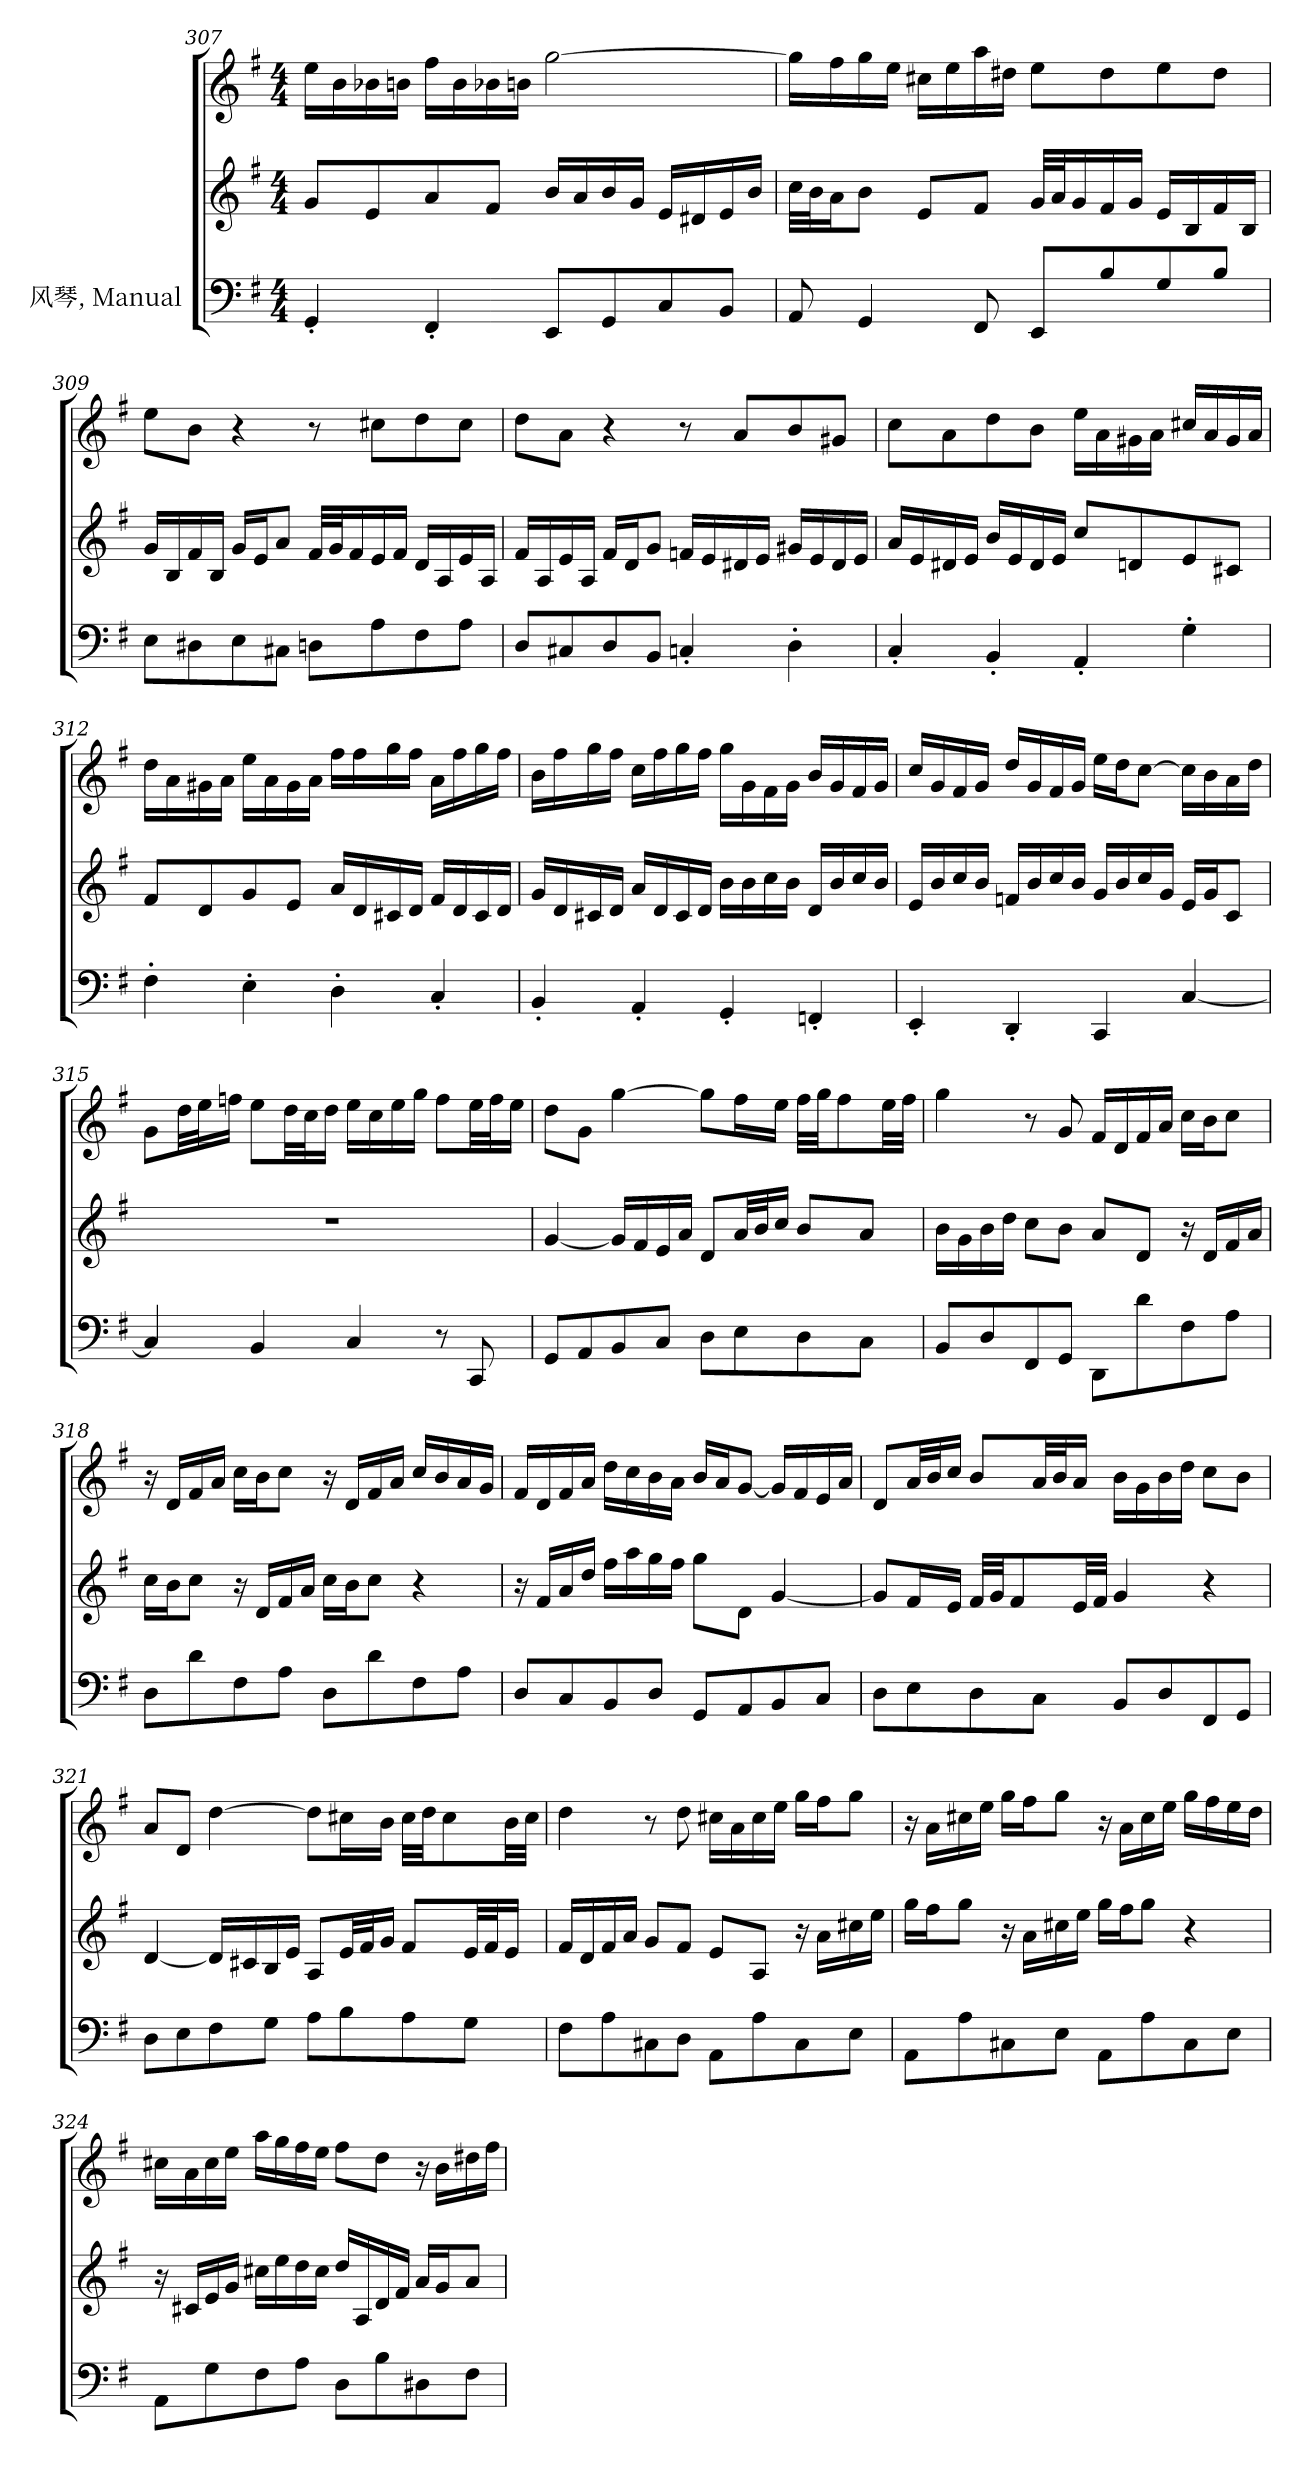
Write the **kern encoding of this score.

**kern	**kern	**kern
*part1	*part1	*part1
*staff3	*staff2	*staff1
*I"风琴, Manual	*	*
!!LO:LB:g=z
*clefF4	*clefG2	*clefG2
*k[f#]	*k[f#]	*k[f#]
*M4/4	*M4/4	*M4/4
=307	=307	=307
4GG'/	8g/L	16ee\LL
.	.	16b\
.	8e/	16b-X\
.	.	16bn\JJ
4FF#'/	8a/	16ff#\LL
.	.	16b\
.	8f#/J	16b-X\
.	.	16bn\JJ
8EE/L	16b/LL	[2gg\
.	16a/	.
8GG/	16b/	.
.	16g/JJ	.
8C/	16e/LL	.
.	16d#X/	.
8BB/J	16e/	.
.	16b/JJ	.
=308	=308	=308
8AA/	32cc\LLL	16gg\LL]
.	32b\J	.
.	16a\J	16ff#\
4GG/	8b\J	16gg\
.	.	16ee\JJ
.	8e/L	16cc#X\LL
.	.	16ee\
8FF#/	8f#/J	16aa\
.	.	16dd#X\JJ
8EE/L	32g/LLL	8ee\L
.	32a/J	.
.	16g/	.
8B/	16f#/	8dd#\
.	16g/JJ	.
8G/	16e/LL	8ee\
.	16B/	.
8B/J	16f#/	8dd#\J
.	16B/JJ	.
!!LO:LB:g=z
=309	=309	=309
8E\L	16g/LL	8ee\L
.	16B/	.
8D#X\	16f#/	8b\J
.	16B/JJ	.
8E\	16g/LL	4r
.	16e/J	.
8C#X\J	8a/J	.
8Dn\L	32f#/LLL	8r
.	32g/J	.
.	16f#/	.
8A\	16e/	8cc#X\L
.	16f#/JJ	.
8F#\	16d/LL	8dd\
.	16A/	.
8A\J	16e/	8cc#\J
.	16A/JJ	.
=310	=310	=310
8D/L	16f#/LL	8dd\L
.	16A/	.
8C#X/	16e/	8a\J
.	16A/JJ	.
8D/	16f#/LL	4r
.	16d/J	.
8BB/J	8g/J	.
4Cn'/	16fn/LL	8r
.	16e/	.
.	16d#X/	8a/L
.	16e/JJ	.
4D'\	16g#X/LL	8b/
.	16e/	.
.	16d#/	8g#X/J
.	16e/JJ	.
!!LO:LB:g=z
=311	=311	=311
4C'/	16a/LL	8cc\L
.	16e/	.
.	16d#X/	8a\
.	16e/JJ	.
4BB'/	16b/LL	8dd\
.	16e/	.
.	16d#/	8b\J
.	16e/JJ	.
4AA'/	8cc/L	16ee\LL
.	.	16a\
.	8dn/	16g#X\
.	.	16a\JJ
4G'\	8e/	16cc#X/LL
.	.	16a/
.	8c#X/J	16g#/
.	.	16a/JJ
=312	=312	=312
4F#'\	8f#/L	16dd\LL
.	.	16a\
.	8d/	16g#X\
.	.	16a\JJ
4E'\	8g/	16ee\LL
.	.	16a\
.	8e/J	16g#\
.	.	16a\JJ
4D'\	16a/LL	16ff#\LL
.	16d/	16ff#\
.	16c#X/	16gg\
.	16d/JJ	16ff#\JJ
4C'/	16f#/LL	16a\LL
.	16d/	16ff#\
.	16c#/	16gg\
.	16d/JJ	16ff#\JJ
!!LO:PB:g=z
=313	=313	=313
4BB'/	16g/LL	16b\LL
.	16d/	16ff#\
.	16c#X/	16gg\
.	16d/JJ	16ff#\JJ
4AA'/	16a/LL	16cc\LL
.	16d/	16ff#\
.	16c#/	16gg\
.	16d/JJ	16ff#\JJ
4GG'/	16b\LL	16gg\LL
.	16b\	16g\
.	16cc\	16f#\
.	16b\JJ	16g\JJ
4FFn'/	16d/LL	16b/LL
.	16b/	16g/
.	16cc/	16f#/
.	16b/JJ	16g/JJ
=314	=314	=314
4EE'/	16e/LL	16cc/LL
.	16b/	16g/
.	16cc/	16f#/
.	16b/JJ	16g/JJ
4DD'/	16fn/LL	16dd/LL
.	16b/	16g/
.	16cc/	16f#/
.	16b/JJ	16g/JJ
4CC/	16g/LL	16ee\LL
.	16b/	16dd\J
.	16cc/	[8cc\J
.	16g/JJ	.
[4C/	16e/LL	16cc\LL]
.	16g/J	16b\
.	8c/J	16a\
.	.	16dd\JJ
!!LO:LB:g=z
=315	=315	=315
4C/]	1r	8g\L
.	.	32dd\LL
.	.	32ee\J
.	.	16ffn\JJ
4BB/	.	8ee\L
.	.	32dd\LL
.	.	32cc\J
.	.	16dd\JJ
4C/	.	16ee\LL
.	.	16cc\
.	.	16ee\
.	.	16gg\JJ
8r	.	8ff\L
8CC/	.	32ee\LL
.	.	32ff\J
.	.	16ee\JJ
=316	=316	=316
8GG/L	[4g/	8dd\L
8AA/	.	8g\J
8BB/	16g/LL]	[4gg\
.	16f#/	.
8C/J	16e/	.
.	16a/JJ	.
8D\L	8d/L	8gg\L]
8E\	32a/LL	16ff#\L
.	32b/J	.
.	16cc/JJ	16ee\JJ
8D\	8b/L	32ff#\LLL
.	.	32gg\JJ
.	.	8ff#\
8C\J	8a/J	.
.	.	32ee\LL
.	.	32ff#\JJJ
=317	=317	=317
8BB/L	16b\LL	4gg\
.	16g\	.
8D/	16b\	.
.	16dd\JJ	.
8FF#/	8cc\L	8r
8GG/J	8b\J	8g/
8DD\L	8a/L	16f#/LL
.	.	16d/
8d\	8d/J	16f#/
.	.	16a/JJ
8F#\	16r	16cc\LL
.	16d/LL	16b\J
8A\J	16f#/	8cc\J
.	16a/JJ	.
!!LO:LB:g=z
=318	=318	=318
8D\L	16cc\LL	16r
.	16b\J	16d/LL
8d\	8cc\J	16f#/
.	.	16a/JJ
8F#\	16r	16cc\LL
.	16d/LL	16b\J
8A\J	16f#/	8cc\J
.	16a/JJ	.
8D\L	16cc\LL	16r
.	16b\J	16d/LL
8d\	8cc\J	16f#/
.	.	16a/JJ
8F#\	4r	16cc/LL
.	.	16b/
8A\J	.	16a/
.	.	16g/JJ
=319	=319	=319
8D/L	16r	16f#/LL
.	16f#/LL	16d/
8C/	16a/	16f#/
.	16dd/JJ	16a/JJ
8BB/	16ff#\LL	16dd\LL
.	16aa\	16cc\
8D/J	16gg\	16b\
.	16ff#\JJ	16a\JJ
8GG/L	8gg\L	16b/LL
.	.	16a/J
8AA/	8d\J	[8g/J
8BB/	[4g/	16g/LL]
.	.	16f#/
8C/J	.	16e/
.	.	16a/JJ
=320	=320	=320
8D\L	8g/L]	8d/L
8E\	16f#/L	32a/LL
.	.	32b/J
.	16e/JJ	16cc/JJ
8D\	32f#/LLL	8b/L
.	32g/JJ	.
.	8f#/	.
8C\J	.	32a/LL
.	.	32b/J
.	32e/LL	16a/JJ
.	32f#/JJJ	.
8BB/L	4g/	16b\LL
.	.	16g\
8D/	.	16b\
.	.	16dd\JJ
8FF#/	4r	8cc\L
8GG/J	.	8b\J
!!LO:LB:g=z
=321	=321	=321
8D\L	[4d/	8a/L
8E\	.	8d/J
8F#\	16d/LL]	[4dd\
.	16c#X/	.
8G\J	16B/	.
.	16e/JJ	.
8A\L	8A/L	8dd\L]
8B\	32e/LL	16cc#X\L
.	32f#/J	.
.	16g/JJ	16b\JJ
8A\	8f#/L	32cc#\LLL
.	.	32dd\JJ
.	.	8cc#\
8G\J	32e/LL	.
.	32f#/J	.
.	16e/JJ	32b\LL
.	.	32cc#\JJJ
=322	=322	=322
8F#\L	16f#/LL	4dd\
.	16d/	.
8A\	16f#/	.
.	16a/JJ	.
8C#X\	8g/L	8r
8D\J	8f#/J	8dd\
8AA\L	8e/L	16cc#X\LL
.	.	16a\
8A\	8A/J	16cc#\
.	.	16ee\JJ
8C#\	16r	16gg\LL
.	16a\LL	16ff#\J
8E\J	16cc#X\	8gg\J
.	16ee\JJ	.
!!LO:PB:g=z
=323	=323	=323
8AA\L	16gg\LL	16r
.	16ff#\J	16a\LL
8A\	8gg\J	16cc#X\
.	.	16ee\JJ
8C#X\	16r	16gg\LL
.	16a\LL	16ff#\J
8E\J	16cc#X\	8gg\J
.	16ee\JJ	.
8AA\L	16gg\LL	16r
.	16ff#\J	16a\LL
8A\	8gg\J	16cc#\
.	.	16ee\JJ
8C#\	4r	16gg\LL
.	.	16ff#\
8E\J	.	16ee\
.	.	16dd\JJ
=324	=324	=324
8AA\L	16r	16cc#X\LL
.	16c#X/LL	16a\
8G\	16e/	16cc#\
.	16g/JJ	16ee\JJ
8F#\	16cc#X\LL	16aa\LL
.	16ee\	16gg\
8A\J	16dd\	16ff#\
.	16cc#\JJ	16ee\JJ
8D\L	16dd/LL	8ff#\L
.	16A/	.
8B\	16d/	8dd\J
.	16f#/JJ	.
8D#X\	16a/LL	16r
.	16g/J	16b\LL
8F#\J	8a/J	16dd#X\
.	.	16ff#\JJ
=	=	=
*-	*-	*-
